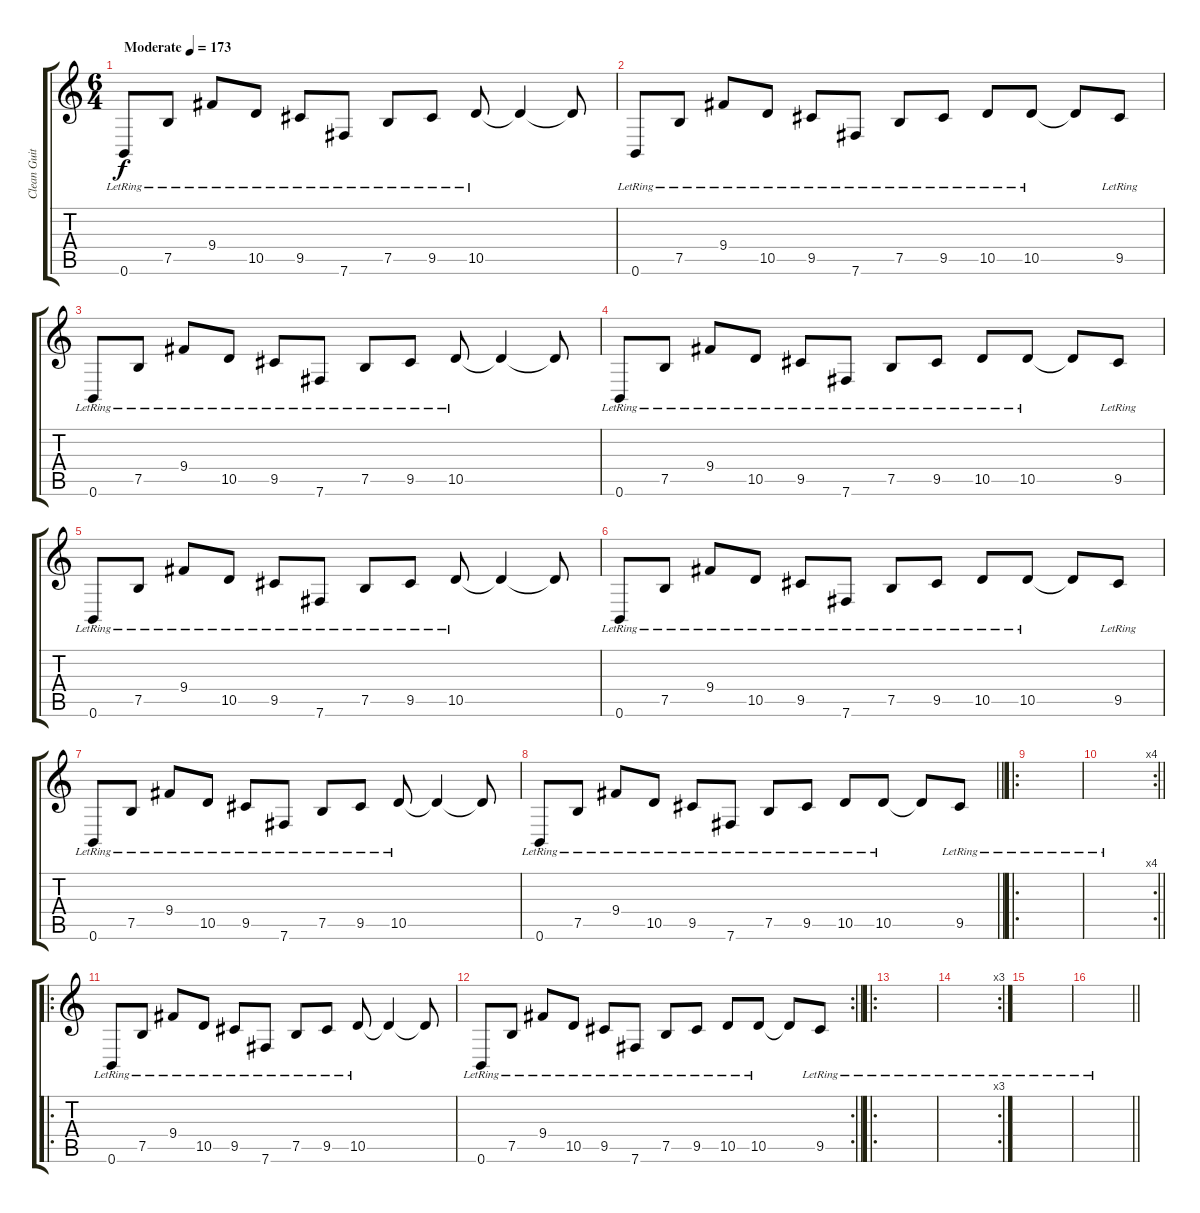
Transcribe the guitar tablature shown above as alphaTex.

\track ("Clean Guitar" "Clean Guit") {instrument acousticguitarsteel}
\staff {score tabs}
\tuning (B3 Gb3 D3 A2 E2 B1) {hide}
\ts (6 4)
\section ("" "")
\tempo (173 "Moderate")
\clef g2
\ks c
0.6{lr}.8{dy f instrument acousticguitarsteel} 7.5{lr}.8 9.4{lr}.8 10.5{lr}.8 9.5{lr}.8 7.6{lr}.8 7.5{lr}.8 9.5{lr}.8 10.5{lr}.8 10.5{t}.4 10.5{t}.8 |
0.6{lr}.8 7.5{lr}.8 9.4{lr}.8 10.5{lr}.8 9.5{lr}.8 7.6{lr}.8 7.5{lr}.8 9.5{lr}.8 10.5{lr}.8 10.5{lr}.8 10.5{t}.8 9.5{lr}.8 |
0.6{lr}.8 7.5{lr}.8 9.4{lr}.8 10.5{lr}.8 9.5{lr}.8 7.6{lr}.8 7.5{lr}.8 9.5{lr}.8 10.5{lr}.8 10.5{t}.4 10.5{t}.8 |
0.6{lr}.8 7.5{lr}.8 9.4{lr}.8 10.5{lr}.8 9.5{lr}.8 7.6{lr}.8 7.5{lr}.8 9.5{lr}.8 10.5{lr}.8 10.5{lr}.8 10.5{t}.8 9.5{lr}.8 |
0.6{lr}.8 7.5{lr}.8 9.4{lr}.8 10.5{lr}.8 9.5{lr}.8 7.6{lr}.8 7.5{lr}.8 9.5{lr}.8 10.5{lr}.8 10.5{t}.4 10.5{t}.8 |
0.6{lr}.8 7.5{lr}.8 9.4{lr}.8 10.5{lr}.8 9.5{lr}.8 7.6{lr}.8 7.5{lr}.8 9.5{lr}.8 10.5{lr}.8 10.5{lr}.8 10.5{t}.8 9.5{lr}.8 |
0.6{lr}.8 7.5{lr}.8 9.4{lr}.8 10.5{lr}.8 9.5{lr}.8 7.6{lr}.8 7.5{lr}.8 9.5{lr}.8 10.5{lr}.8 10.5{t}.4 10.5{t}.8 |
\barLineRight lightlight
0.6{lr}.8 7.5{lr}.8 9.4{lr}.8 10.5{lr}.8 9.5{lr}.8 7.6{lr}.8 7.5{lr}.8 9.5{lr}.8 10.5{lr}.8 10.5{lr}.8 10.5{t}.8 9.5{lr}.8 |
\ro
\section ("" "")
|
\rc 4
\barLineRight lightlight
|
\ro
\section ("" "")
0.6{lr}.8 7.5{lr}.8 9.4{lr}.8 10.5{lr}.8 9.5{lr}.8 7.6{lr}.8 7.5{lr}.8 9.5{lr}.8 10.5{lr}.8 10.5{t}.4 10.5{t}.8 |
\rc 2
\barLineRight lightlight
0.6{lr}.8 7.5{lr}.8 9.4{lr}.8 10.5{lr}.8 9.5{lr}.8 7.6{lr}.8 7.5{lr}.8 9.5{lr}.8 10.5{lr}.8 10.5{lr}.8 10.5{t}.8 9.5{lr}.8 |
\ro
\section ("" "")
|
\rc 3
|
|
\barLineRight lightlight
